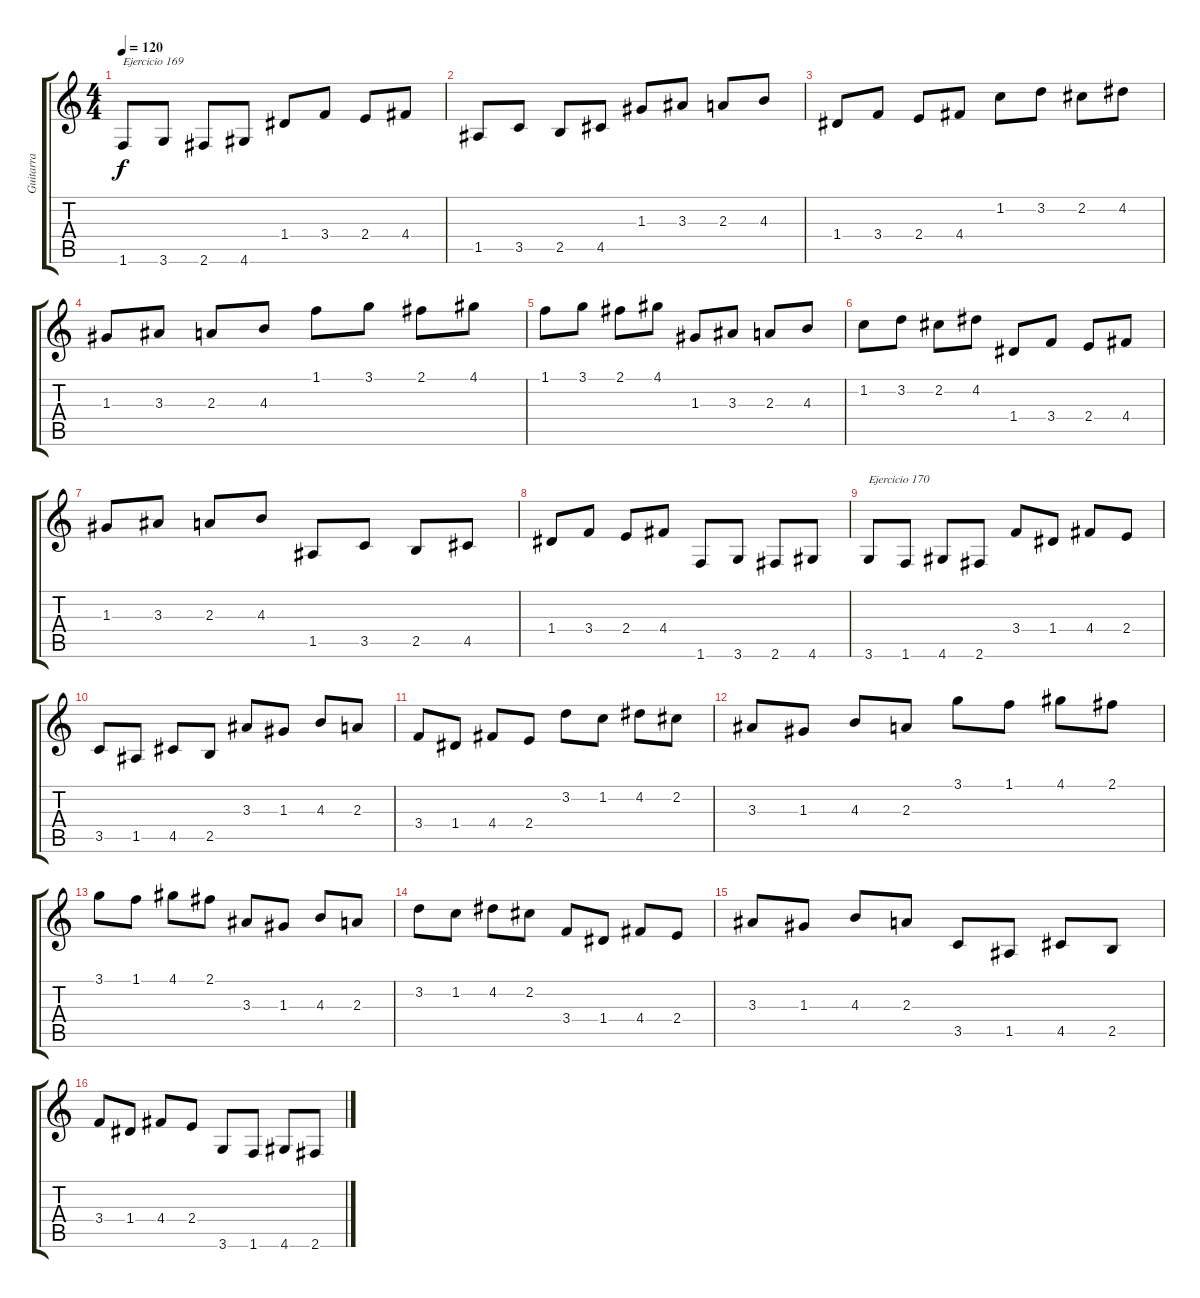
\track ("Guitarra" "Guitarra") {instrument acousticguitarnylon}
\staff {score tabs}
\tuning (E4 B3 G3 D3 A2 E2) {hide}
\ts (4 4)
\tempo 120
\clef g2
\ks c
1.6.8{txt "Ejercicio 169" dy f} 3.6.8 2.6.8 4.6.8 1.4.8 3.4.8 2.4.8 4.4.8 |
1.5.8 3.5.8 2.5.8 4.5.8 1.3.8 3.3.8 2.3.8 4.3.8 |
1.4.8 3.4.8 2.4.8 4.4.8 1.2.8 3.2.8 2.2.8 4.2.8 |
1.3.8 3.3.8 2.3.8 4.3.8 1.1.8 3.1.8 2.1.8 4.1.8 |
1.1.8 3.1.8 2.1.8 4.1.8 1.3.8 3.3.8 2.3.8 4.3.8 |
1.2.8 3.2.8 2.2.8 4.2.8 1.4.8 3.4.8 2.4.8 4.4.8 |
1.3.8 3.3.8 2.3.8 4.3.8 1.5.8 3.5.8 2.5.8 4.5.8 |
1.4.8 3.4.8 2.4.8 4.4.8 1.6.8 3.6.8 2.6.8 4.6.8 |
3.6.8{txt "Ejercicio 170"} 1.6.8 4.6.8 2.6.8 3.4.8 1.4.8 4.4.8 2.4.8 |
3.5.8 1.5.8 4.5.8 2.5.8 3.3.8 1.3.8 4.3.8 2.3.8 |
3.4.8 1.4.8 4.4.8 2.4.8 3.2.8 1.2.8 4.2.8 2.2.8 |
3.3.8 1.3.8 4.3.8 2.3.8 3.1.8 1.1.8 4.1.8 2.1.8 |
3.1.8 1.1.8 4.1.8 2.1.8 3.3.8 1.3.8 4.3.8 2.3.8 |
3.2.8 1.2.8 4.2.8 2.2.8 3.4.8 1.4.8 4.4.8 2.4.8 |
3.3.8 1.3.8 4.3.8 2.3.8 3.5.8 1.5.8 4.5.8 2.5.8 |
3.4.8 1.4.8 4.4.8 2.4.8 3.6.8 1.6.8 4.6.8 2.6.8
